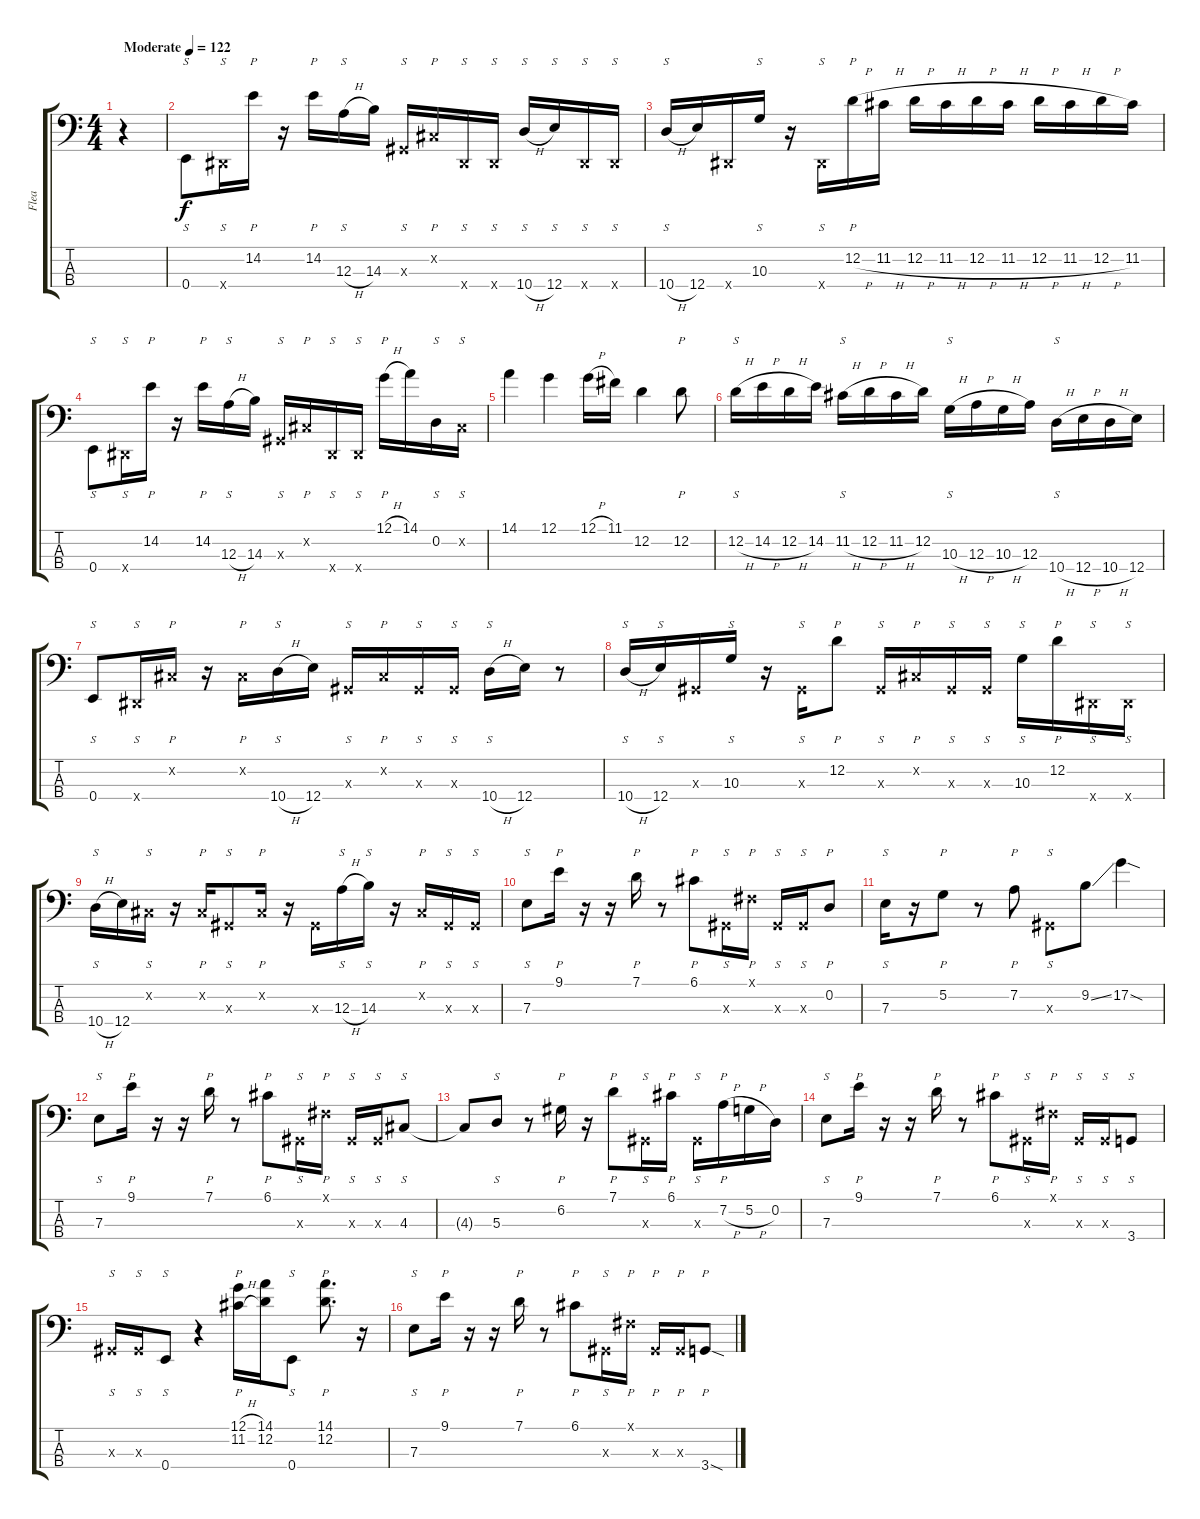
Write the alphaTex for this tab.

\track ("Flea" "Flea") {instrument slapbass1}
\staff {score tabs}
\tuning (G2 D2 A1 E1) {hide}
\ts (4 4)
\tempo (122 "Moderate")
\clef f4
\ks c
r.4{dy f instrument slapbass1} |
0.4.8{s} -1.4{x}.16{s} 14.2.16{p} r.16 14.2.16{p} 12.3{h}.16{s} 14.3.16 -1.3{x}.16{s} -1.2{x}.16{p} -1.4{x}.16{s} -1.4{x}.16{s} 10.4{h}.16{s} 12.4.16{s} -1.4{x}.16{s} -1.4{x}.16{s} |
10.4{h}.16{s} 12.4.16 -1.4{x}.16 10.3.16{s} r.16 -1.4{x}.16{s} 12.2{h}.16{p} 11.2{h}.16 12.2{h}.16 11.2{h}.16 12.2{h}.16 11.2{h}.16 12.2{h}.16 11.2{h}.16 12.2{h}.16 11.2.16 |
0.4.8{s} -1.4{x}.16{s} 14.2.16{p} r.16 14.2.16{p} 12.3{h}.16{s} 14.3.16 -1.3{x}.16{s} -1.2{x}.16{p} -1.4{x}.16{s} -1.4{x}.16{s} 12.1{h}.16{p} 14.1.16 0.2.16{s} -1.2{x}.16{s} |
14.1.4 12.1.4 12.1{h}.16 11.1.16 12.2.4 12.2.8{p} |
12.2{h}.16{s} 14.2{h}.16 12.2{h}.16 14.2.16 11.2{h}.16{s} 12.2{h}.16 11.2{h}.16 12.2.16 10.3{h}.16{s} 12.3{h}.16 10.3{h}.16 12.3.16 10.4{h}.16{s} 12.4{h}.16 10.4{h}.16 12.4.16 |
0.4.8{s} -1.4{x}.16{s} -1.2{x}.16{p} r.16 -1.2{x}.16{p} 10.4{h}.16{s} 12.4.16 -1.3{x}.16{s} -1.2{x}.16{p} -1.3{x}.16{s} -1.3{x}.16{s} 10.4{h}.16{s} 12.4.16 r.8 |
10.4{h}.16{s} 12.4.16{s} -1.3{x}.16 10.3.16{s} r.16 -1.3{x}.16{s} 12.2.8{p} -1.3{x}.16{s} -1.2{x}.16{p} -1.3{x}.16{s} -1.3{x}.16{s} 10.3.16{s} 12.2.16{p} -1.4{x}.16{s} -1.4{x}.16{s} |
10.4{h}.16{s} 12.4.16 -1.2{x}.16{s} r.16 -1.2{x}.16{p} -1.3{x}.8{s} -1.2{x}.16{p} r.16 -1.3{x}.16 12.3{h}.16{s} 14.3.16{s} r.16 -1.2{x}.16{p} -1.3{x}.16{s} -1.3{x}.16{s} |
7.3.8{s} 9.1.16{p} r.16 r.16 7.1.16{p} r.8 6.1.8{p} -1.3{x}.16{s} -1.1{x}.16{p} -1.3{x}.16{s} -1.3{x}.16{s} 0.2.8{p} |
7.3.16{s} r.16 5.2.8{p} r.8 7.2.8{p} -1.3{x}.8{s} 9.2{ss}.8 17.2{sod}.4 |
7.3.8{s} 9.1.16{p} r.16 r.16 7.1.16{p} r.8 6.1.8{p} -1.3{x}.16{s} -1.1{x}.16{p} -1.3{x}.16{s} -1.3{x}.16{s} 4.3.8{s} |
4.3{t}.8 5.3.8{s} r.8 6.2.16{p} r.16 7.1.8{p} -1.3{x}.16{s} 6.1.16{p} -1.3{x}.16{s} 7.2{h}.16{p} 5.2{h}.16 0.2.16 |
7.3.8{s} 9.1.16{p} r.16 r.16 7.1.16{p} r.8 6.1.8{p} -1.3{x}.16{s} -1.1{x}.16{p} -1.3{x}.16{s} -1.3{x}.16{s} 3.4.8{s} |
-1.3{x}.16{s} -1.3{x}.16{s} 0.4.8{s} r.4 (12.1{h} 11.2{h}).16{p} (14.1 12.2).16 0.4.8{s} (14.1 12.2).8{p d} r.16 |
7.3.8{s} 9.1.16{p} r.16 r.16 7.1.16{p} r.8 6.1.8{p} -1.3{x}.16{s} -1.1{x}.16{p} -1.3{x}.16{p} -1.3{x}.16{p} 3.4{sod}.8{p}
